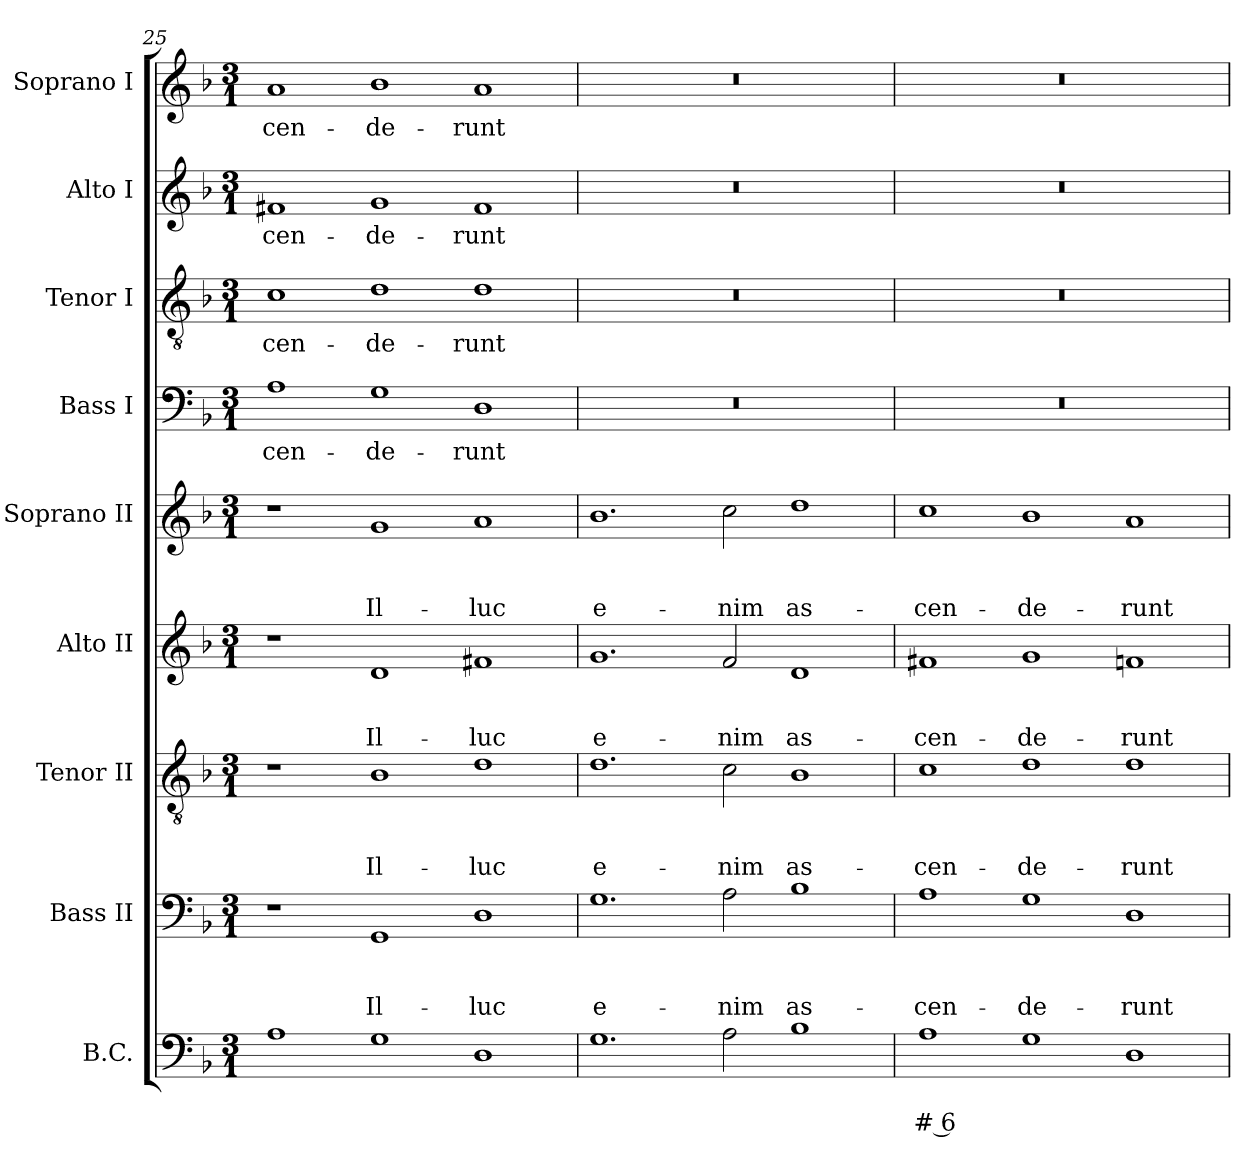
**kern	**text	**text	**kern	**text	**text	**text	**kern	**text	**text	**text	**kern	**text	**text	**text	**kern	**text	**text	**text	**kern	**text	**kern	**text	**kern	**text	**kern	**text
*part9	*part9	*part9	*part8	*part8	*part8	*part8	*part7	*part7	*part7	*part7	*part6	*part6	*part6	*part6	*part5	*part5	*part5	*part5	*part4	*part4	*part3	*part3	*part2	*part2	*part1	*part1
*staff9	*staff9	*staff9	*staff8	*staff8	*staff8	*staff8	*staff7	*staff7	*staff7	*staff7	*staff6	*staff6	*staff6	*staff6	*staff5	*staff5	*staff5	*staff5	*staff4	*staff4	*staff3	*staff3	*staff2	*staff2	*staff1	*staff1
*I"B.C.	*	*	*I"Bass II	*	*	*	*I"Tenor II	*	*	*	*I"Alto II	*	*	*	*I"Soprano II	*	*	*	*I"Bass I	*	*I"Tenor I	*	*I"Alto I	*	*I"Soprano I	*
*I'BC	*	*	*I'B 2	*	*	*	*I'T 2	*	*	*	*I'A 2	*	*	*	*I'S 2	*	*	*	*I'B 1	*	*I'T 1	*	*I'A 1	*	*I'S 1	*
!!LO:PB:g=z
*clefF4	*	*	*clefF4	*	*	*	*clefGv2	*	*	*	*clefG2	*	*	*	*clefG2	*	*	*	*clefF4	*	*clefGv2	*	*clefG2	*	*clefG2	*
*k[b-]	*	*	*k[b-]	*	*	*	*k[b-]	*	*	*	*k[b-]	*	*	*	*k[b-]	*	*	*	*k[b-]	*	*k[b-]	*	*k[b-]	*	*k[b-]	*
*F:	*	*	*F:	*	*	*	*F:	*	*	*	*F:	*	*	*	*F:	*	*	*	*F:	*	*F:	*	*F:	*	*F:	*
*M3/1	*	*	*M3/1	*	*	*	*M3/1	*	*	*	*M3/1	*	*	*	*M3/1	*	*	*	*M3/1	*	*M3/1	*	*M3/1	*	*M3/1	*
=25	=25	=25	=25	=25	=25	=25	=25	=25	=25	=25	=25	=25	=25	=25	=25	=25	=25	=25	=25	=25	=25	=25	=25	=25	=25	=25
!	!	!	!	!	!	!	!	!	!	!	!	!	!	!	!	!	!	!	!	!LO:LY:b	!	!LO:LY:b	!	!LO:LY:b	!	!LO:LY:b
1A	.	.	1r	.	.	.	1r	.	.	.	1r	.	.	.	1r	.	.	.	1A	-cen-	1c	-cen-	1f#X	-cen-	1a	-cen-
!	!	!	!	!	!	!LO:LY:b	!	!	!	!LO:LY:b	!	!	!	!LO:LY:b	!	!	!	!LO:LY:b	!	!LO:LY:b	!	!LO:LY:b	!	!LO:LY:b	!	!LO:LY:b
1G	.	.	1GG	.	.	Il-	1B-	.	.	Il-	1d	.	.	Il-	1g	.	.	Il-	1G	-de-	1d	-de-	1g	-de-	1b-	-de-
!	!	!	!	!	!	!LO:LY:b	!	!	!	!LO:LY:b	!	!	!	!LO:LY:b	!	!	!	!LO:LY:b	!	!LO:LY:b	!	!LO:LY:b	!	!LO:LY:b	!	!LO:LY:b
1D	.	.	1D	.	.	-luc	1d	.	.	-luc	1f#X	.	.	-luc	1a	.	.	-luc	1D	-runt	1d	-runt	1f#	-runt	1a	-runt
=26	=26	=26	=26	=26	=26	=26	=26	=26	=26	=26	=26	=26	=26	=26	=26	=26	=26	=26	=26	=26	=26	=26	=26	=26	=26	=26
!	!	!	!	!	!	!LO:LY:b	!	!	!	!LO:LY:b	!	!	!	!LO:LY:b	!	!	!	!LO:LY:b	!	!	!	!	!	!	!	!
1.G	.	.	1.G	.	.	e-	1.d	.	.	e-	1.g	.	.	e-	1.b-	.	.	e-	0.r	.	0.r	.	0.r	.	0.r	.
!	!	!	!	!	!	!LO:LY:b	!	!	!	!LO:LY:b	!	!	!	!LO:LY:b	!	!	!	!LO:LY:b	!	!	!	!	!	!	!	!
2A\	.	.	2A\	.	.	-nim	2c\	.	.	-nim	2f/	.	.	-nim	2cc\	.	.	-nim	.	.	.	.	.	.	.	.
!	!	!	!	!	!	!LO:LY:b	!	!	!	!LO:LY:b	!	!	!	!LO:LY:b	!	!	!	!LO:LY:b	!	!	!	!	!	!	!	!
1B-	.	.	1B-	.	.	as-	1B-	.	.	as-	1d	.	.	as-	1dd	.	.	as-	.	.	.	.	.	.	.	.
=27	=27	=27	=27	=27	=27	=27	=27	=27	=27	=27	=27	=27	=27	=27	=27	=27	=27	=27	=27	=27	=27	=27	=27	=27	=27	=27
!	!	!LO:LY:b	!	!	!	!LO:LY:b	!	!	!	!LO:LY:b	!	!	!	!LO:LY:b	!	!	!	!LO:LY:b	!	!	!	!	!	!	!	!
1A	.	# 6	1A	.	.	-cen-	1c	.	.	-cen-	1f#X	.	.	-cen-	1cc	.	.	-cen-	0.r	.	0.r	.	0.r	.	0.r	.
!	!	!	!	!	!	!LO:LY:b	!	!	!	!LO:LY:b	!	!	!	!LO:LY:b	!	!	!	!LO:LY:b	!	!	!	!	!	!	!	!
1G	.	.	1G	.	.	-de-	1d	.	.	-de-	1g	.	.	-de-	1b-	.	.	-de-	.	.	.	.	.	.	.	.
!	!	!	!	!	!	!LO:LY:b	!	!	!	!LO:LY:b	!	!	!	!LO:LY:b	!	!	!	!LO:LY:b	!	!	!	!	!	!	!	!
1D	.	.	1D	.	.	-runt	1d	.	.	-runt	1fn	.	.	-runt	1a	.	.	-runt	.	.	.	.	.	.	.	.
=	=	=	=	=	=	=	=	=	=	=	=	=	=	=	=	=	=	=	=	=	=	=	=	=	=	=
*-	*-	*-	*-	*-	*-	*-	*-	*-	*-	*-	*-	*-	*-	*-	*-	*-	*-	*-	*-	*-	*-	*-	*-	*-	*-	*-
